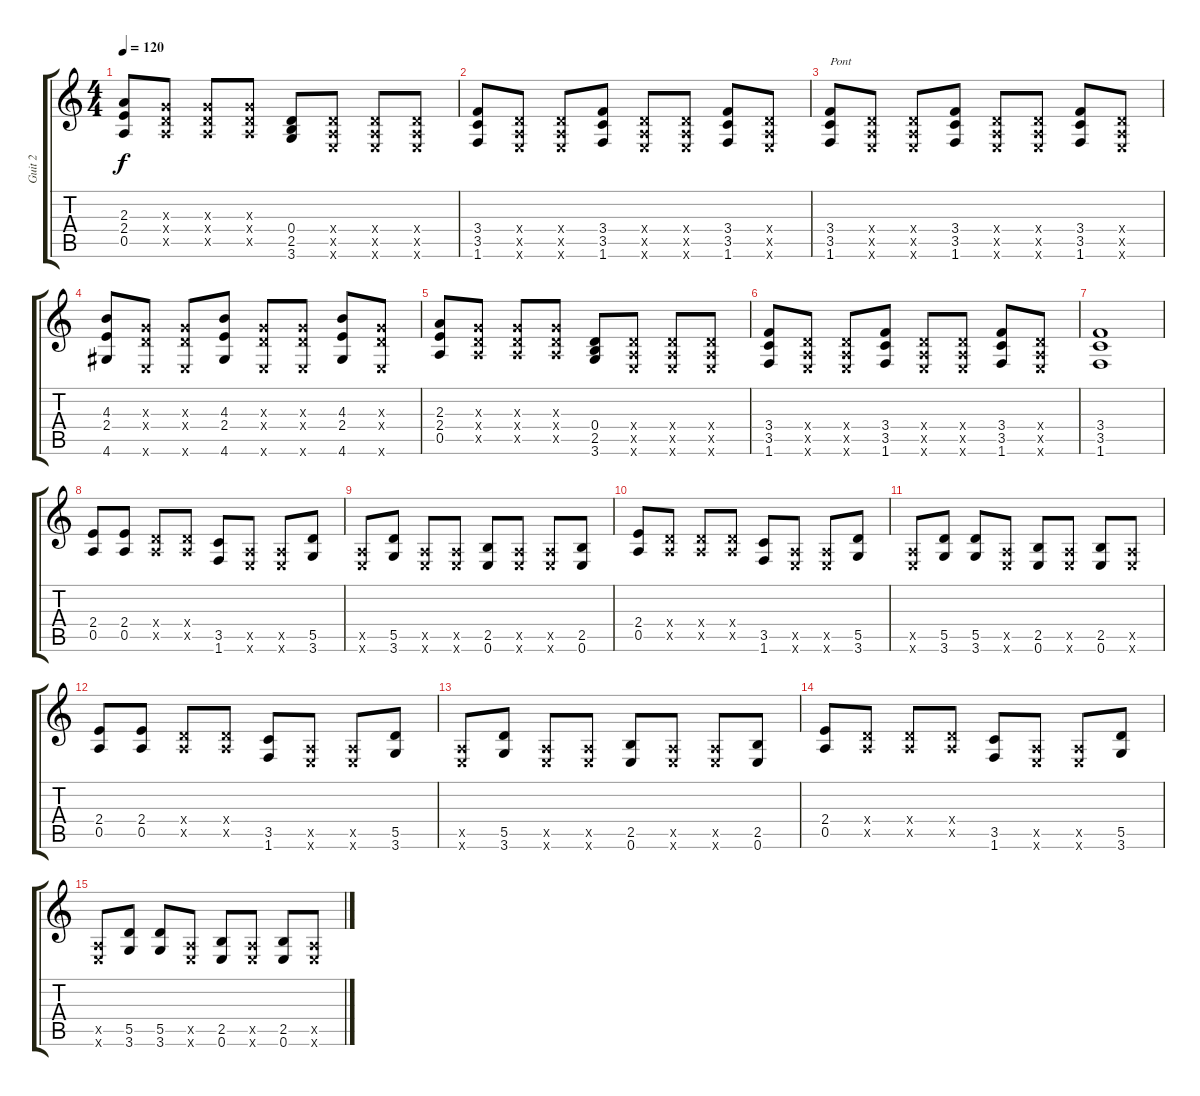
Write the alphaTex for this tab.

\track ("Guit 2" "Guit 2") {instrument electricguitarmuted}
\staff {score tabs}
\tuning (E4 B3 G3 D3 A2 E2) {hide}
\ts (4 4)
\tempo 120
\clef g2
\ks c
(2.3 2.4 0.5).8{dy f} (0.3{x} 0.4{x} 0.5{x}).8 (0.3{x} 0.4{x} 0.5{x}).8 (0.3{x} 0.4{x} 0.5{x}).8 (0.4 2.5 3.6).8 (0.4{x} 0.5{x} 0.6{x}).8 (0.4{x} 0.5{x} 0.6{x}).8 (0.4{x} 0.5{x} 0.6{x}).8 |
(3.4 3.5 1.6).8 (0.4{x} 0.5{x} 0.6{x}).8 (0.4{x} 0.5{x} 0.6{x}).8 (3.4 3.5 1.6).8 (0.4{x} 0.5{x} 0.6{x}).8 (0.4{x} 0.5{x} 0.6{x}).8 (3.4 3.5 1.6).8 (0.4{x} 0.5{x} 0.6{x}).8 |
(3.4 3.5 1.6).8{txt "Pont"} (0.4{x} 0.5{x} 0.6{x}).8 (0.4{x} 0.5{x} 0.6{x}).8 (3.4 3.5 1.6).8 (0.4{x} 0.5{x} 0.6{x}).8 (0.4{x} 0.5{x} 0.6{x}).8 (3.4 3.5 1.6).8 (0.4{x} 0.5{x} 0.6{x}).8 |
(4.3 2.4 4.6).8 (0.3{x} 0.4{x} 0.6{x}).8 (0.3{x} 0.4{x} 0.6{x}).8 (4.3 2.4 4.6).8 (0.3{x} 0.4{x} 0.6{x}).8 (0.3{x} 0.4{x} 0.6{x}).8 (4.3 2.4 4.6).8 (0.3{x} 0.4{x} 0.6{x}).8 |
(2.3 2.4 0.5).8 (0.3{x} 0.4{x} 0.5{x}).8 (0.3{x} 0.4{x} 0.5{x}).8 (0.3{x} 0.4{x} 0.5{x}).8 (0.4 2.5 3.6).8 (0.4{x} 0.5{x} 0.6{x}).8 (0.4{x} 0.5{x} 0.6{x}).8 (0.4{x} 0.5{x} 0.6{x}).8 |
(3.4 3.5 1.6).8 (0.4{x} 0.5{x} 0.6{x}).8 (0.4{x} 0.5{x} 0.6{x}).8 (3.4 3.5 1.6).8 (0.4{x} 0.5{x} 0.6{x}).8 (0.4{x} 0.5{x} 0.6{x}).8 (3.4 3.5 1.6).8 (0.4{x} 0.5{x} 0.6{x}).8 |
(3.4 3.5 1.6).1 |
(2.4 0.5).8 (2.4 0.5).8 (0.4{x} 0.5{x}).8 (0.4{x} 0.5{x}).8 (3.5 1.6).8 (0.5{x} 0.6{x}).8 (0.5{x} 0.6{x}).8 (5.5 3.6).8 |
(0.5{x} 0.6{x}).8 (5.5 3.6).8 (0.5{x} 0.6{x}).8 (0.5{x} 0.6{x}).8 (2.5 0.6).8 (0.5{x} 0.6{x}).8 (0.5{x} 0.6{x}).8 (2.5 0.6).8 |
(2.4 0.5).8 (0.4{x} 0.5{x}).8 (0.4{x} 0.5{x}).8 (0.4{x} 0.5{x}).8 (3.5 1.6).8 (0.5{x} 0.6{x}).8 (0.5{x} 0.6{x}).8 (5.5 3.6).8 |
(0.5{x} 0.6{x}).8 (5.5 3.6).8 (5.5 3.6).8 (0.5{x} 0.6{x}).8 (2.5 0.6).8 (0.5{x} 0.6{x}).8 (2.5 0.6).8 (0.5{x} 0.6{x}).8 |
(2.4 0.5).8 (2.4 0.5).8 (0.4{x} 0.5{x}).8 (0.4{x} 0.5{x}).8 (3.5 1.6).8 (0.5{x} 0.6{x}).8 (0.5{x} 0.6{x}).8 (5.5 3.6).8 |
(0.5{x} 0.6{x}).8 (5.5 3.6).8 (0.5{x} 0.6{x}).8 (0.5{x} 0.6{x}).8 (2.5 0.6).8 (0.5{x} 0.6{x}).8 (0.5{x} 0.6{x}).8 (2.5 0.6).8 |
(2.4 0.5).8 (0.4{x} 0.5{x}).8 (0.4{x} 0.5{x}).8 (0.4{x} 0.5{x}).8 (3.5 1.6).8 (0.5{x} 0.6{x}).8 (0.5{x} 0.6{x}).8 (5.5 3.6).8 |
(0.5{x} 0.6{x}).8 (5.5 3.6).8 (5.5 3.6).8 (0.5{x} 0.6{x}).8 (2.5 0.6).8 (0.5{x} 0.6{x}).8 (2.5 0.6).8 (0.5{x} 0.6{x}).8
